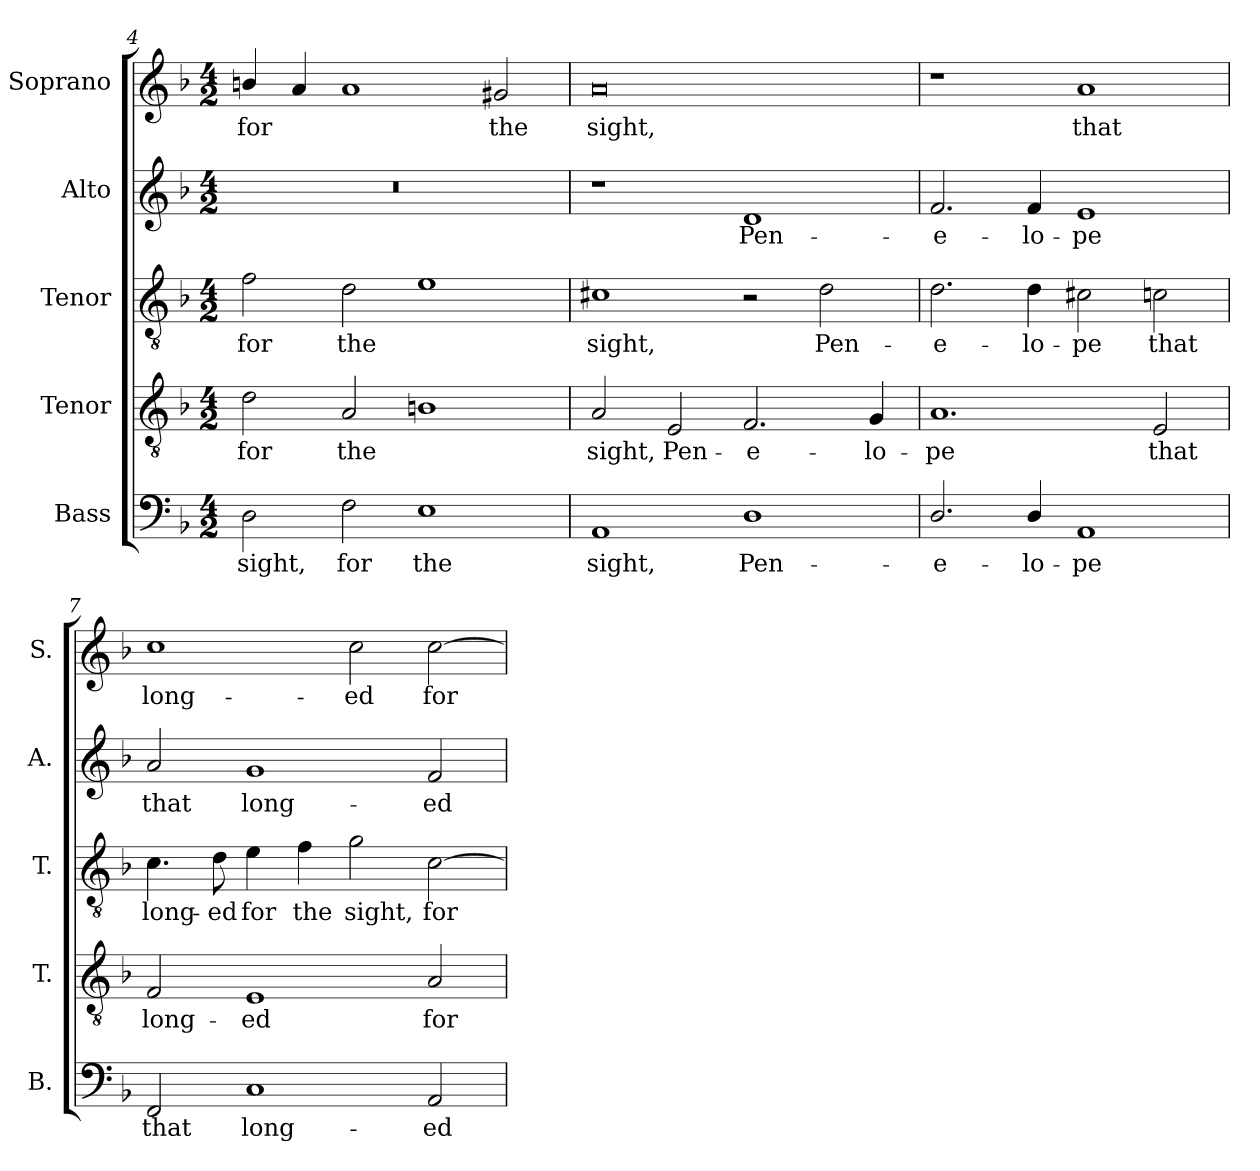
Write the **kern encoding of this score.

**kern	**text	**kern	**text	**kern	**text	**kern	**text	**kern	**text
*part5	*part5	*part4	*part4	*part3	*part3	*part2	*part2	*part1	*part1
*staff5	*staff5	*staff4	*staff4	*staff3	*staff3	*staff2	*staff2	*staff1	*staff1
*I"Bass	*	*I"Tenor	*	*I"Tenor	*	*I"Alto	*	*I"Soprano	*
*I'B.	*	*I'T.	*	*I'T.	*	*I'A.	*	*I'S.	*
*clefF4	*	*clefGv2	*	*clefGv2	*	*clefG2	*	*clefG2	*
*	*	*ITrd7c12	*	*ITrd7c12	*	*	*	*	*
*k[b-]	*	*k[b-]	*	*k[b-]	*	*k[b-]	*	*k[b-]	*
*F:	*	*F:	*	*F:	*	*F:	*	*F:	*
*M4/2	*	*M4/2	*	*M4/2	*	*M4/2	*	*M4/2	*
=4	=4	=4	=4	=4	=4	=4	=4	=4	=4
!	!LO:LY:b:color=#000000	!	!	!	!	!	!	!	!
!	!	!	!LO:LY:b:color=#000000	!	!	!	!	!	!
!	!	!	!	!	!LO:LY:b:color=#000000	!LO:N:vis=1	!	!	!
!	!	!	!	!	!	!	!	!	!LO:LY:b:color=#000000
2Di\	sight,	2Di\	for	2Fi\	for	0r	.	4bni/	for
.	.	.	.	.	.	.	.	4ai/	.
!	!LO:LY:b:color=#000000	!	!	!	!	!	!	!	!
!	!	!	!LO:LY:b:color=#000000	!	!	!	!	!	!
!	!	!	!	!	!LO:LY:b:color=#000000	!	!	!	!
2Fi\	for	2AAi/	the	2Di\	the	.	.	1ai	.
!	!LO:LY:b:color=#000000	!	!	!	!	!	!	!	!
1Ei	the	1BBni	.	1Ei	.	.	.	.	.
!	!	!	!	!	!	!	!	!	!LO:LY:b:color=#000000
.	.	.	.	.	.	.	.	2g#Xi/	the
!!LO:LB:g=z
=5	=5	=5	=5	=5	=5	=5	=5	=5	=5
!	!LO:LY:b:color=#000000	!	!	!	!	!	!	!	!
!	!	!	!LO:LY:b:color=#000000	!	!	!	!	!	!
!	!	!	!	!	!LO:LY:b:color=#000000	!	!	!	!
!	!	!	!	!	!	!	!	!	!LO:LY:b:color=#000000
1AAi	sight,	2AAi/	sight,	1C#Xi	sight,	1r	.	0ai	sight,
!	!	!	!LO:LY:b:color=#000000	!	!	!	!	!	!
.	.	2EEi/	Pen-	.	.	.	.	.	.
!	!LO:LY:b:color=#000000	!	!	!	!	!	!	!	!
!	!	!	!LO:LY:b:color=#000000	!	!	!	!	!	!
!	!	!	!	!	!	!	!LO:LY:b:color=#000000	!	!
1Di	Pen-	2.FFi/	-e-	2r	.	1di	Pen-	.	.
!	!	!	!	!	!LO:LY:b:color=#000000	!	!	!	!
.	.	.	.	2Di\	Pen-	.	.	.	.
!	!	!	!LO:LY:b:color=#000000	!	!	!	!	!	!
.	.	4GGi/	-lo-	.	.	.	.	.	.
=6	=6	=6	=6	=6	=6	=6	=6	=6	=6
!	!LO:LY:b:color=#000000	!	!	!	!	!	!	!	!
!	!	!	!LO:LY:b:color=#000000	!	!	!	!	!	!
!	!	!	!	!	!LO:LY:b:color=#000000	!	!	!	!
!	!	!	!	!	!	!	!LO:LY:b:color=#000000	!	!
2.Di/	-e-	1.AAi	-pe	2.Di\	-e-	2.fi/	-e-	1r	.
!	!LO:LY:b:color=#000000	!	!	!	!	!	!	!	!
!	!	!	!	!	!LO:LY:b:color=#000000	!	!	!	!
!	!	!	!	!	!	!	!LO:LY:b:color=#000000	!	!
4Di/	-lo-	.	.	4Di\	-lo-	4fi/	-lo-	.	.
!	!LO:LY:b:color=#000000	!	!	!	!	!	!	!	!
!	!	!	!	!	!LO:LY:b:color=#000000	!	!	!	!
!	!	!	!	!	!	!	!LO:LY:b:color=#000000	!	!
!	!	!	!	!	!	!	!	!	!LO:LY:b:color=#000000
1AAi	-pe	.	.	2C#Xi\	-pe	1ei	-pe	1ai	that
!	!	!	!LO:LY:b:color=#000000	!	!	!	!	!	!
!	!	!	!	!	!LO:LY:b:color=#000000	!	!	!	!
.	.	2EEi/	that	2Cni\	that	.	.	.	.
=7	=7	=7	=7	=7	=7	=7	=7	=7	=7
!	!LO:LY:b:color=#000000	!	!	!	!	!	!	!	!
!	!	!	!LO:LY:b:color=#000000	!	!	!	!	!	!
!	!	!	!	!	!LO:LY:b:color=#000000	!	!	!	!
!	!	!	!	!	!	!	!LO:LY:b:color=#000000	!	!
!	!	!	!	!	!	!	!	!	!LO:LY:b:color=#000000
2FFi/	that	2FFi/	long-	4.Ci\	long-	2ai/	that	1cci	long-
!	!	!	!	!	!LO:LY:b:color=#000000	!	!	!	!
.	.	.	.	8Di\	-ed	.	.	.	.
!	!LO:LY:b:color=#000000	!	!	!	!	!	!	!	!
!	!	!	!LO:LY:b:color=#000000	!	!	!	!	!	!
!	!	!	!	!	!LO:LY:b:color=#000000	!	!	!	!
!	!	!	!	!	!	!	!LO:LY:b:color=#000000	!	!
1Ci	long-	1EEi	-ed	4Ei\	for	1gi	long-	.	.
!	!	!	!	!	!LO:LY:b:color=#000000	!	!	!	!
.	.	.	.	4Fi\	the	.	.	.	.
!	!	!	!	!	!LO:LY:b:color=#000000	!	!	!	!
!	!	!	!	!	!	!	!	!	!LO:LY:b:color=#000000
.	.	.	.	2Gi\	sight,	.	.	2cci\	-ed
!	!LO:LY:b:color=#000000	!	!	!	!	!	!	!	!
!	!	!	!LO:LY:b:color=#000000	!	!	!	!	!	!
!	!	!	!	!	!LO:LY:b:color=#000000	!	!	!	!
!	!	!	!	!	!	!	!LO:LY:b:color=#000000	!	!
!	!	!	!	!	!	!	!	!	!LO:LY:b:color=#000000
2AAi/	-ed	2AAi/	for	[2Ci\	for	2fi/	-ed	[2cci\	for
=	=	=	=	=	=	=	=	=	=
*-	*-	*-	*-	*-	*-	*-	*-	*-	*-
